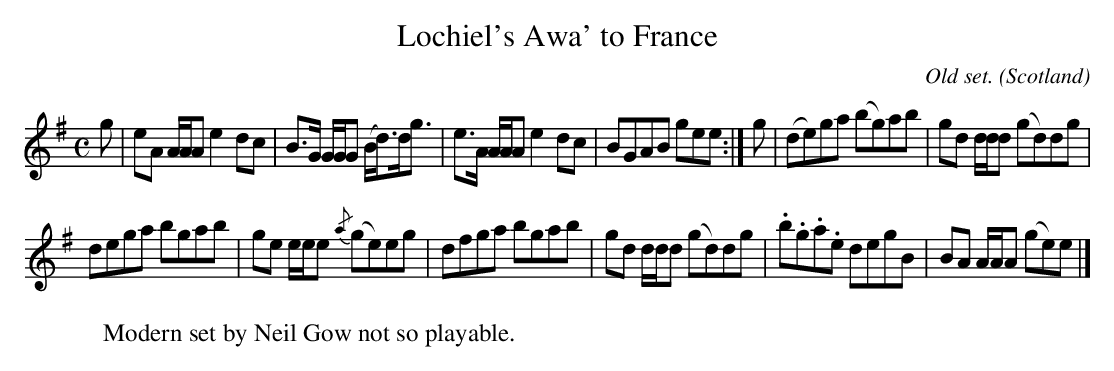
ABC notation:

X:1
U:~=!turn!
T:Lochiel's Awa' to France
C:Old set.
O:Scotland
M:C
L:1/8
K:E aeolian
g | eA A/2A/2A e2 dc | B>G G/2G/2G (B<d)d<g | e>A A/2A/2A e2 dc | BGAB gee :| g | (de)ga (bg)ab | gd d/2d/2d (gd)dg |
dega bgab | ge e/2e/2e {/a}(ge)eg | dfga bgab | gd d/2d/2d (gd)dg | .b.g.a.e degB | BA A/2A/2A (ge)e |]
W:Modern set by Neil Gow not so playable.
